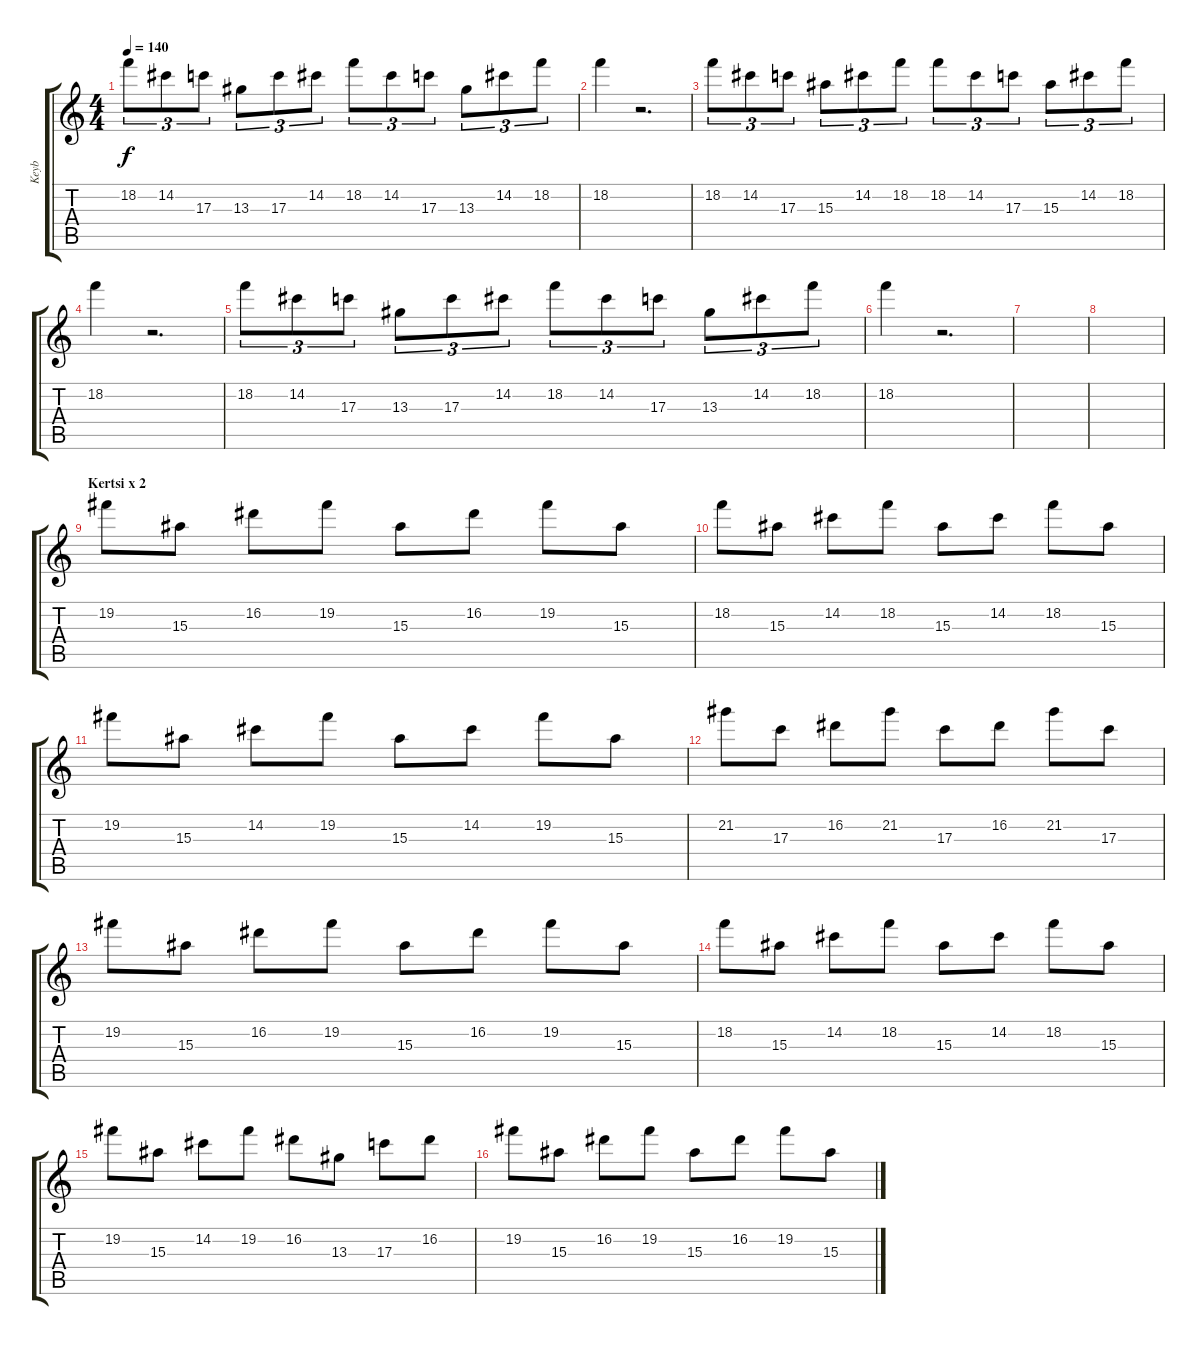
\track ("Keyb" "Keyb") {instrument musicbox}
\staff {score tabs}
\tuning (E5 B4 G4 D4 A3 E3) {hide}
\ts (4 4)
\tempo 140
\clef g2
\ks c
18.2.8{tu (3 2) dy f} 14.2.8{tu (3 2)} 17.3.8{tu (3 2)} 13.3.8{tu (3 2)} 17.3.8{tu (3 2)} 14.2.8{tu (3 2)} 18.2.8{tu (3 2)} 14.2.8{tu (3 2)} 17.3.8{tu (3 2)} 13.3.8{tu (3 2)} 14.2.8{tu (3 2)} 18.2.8{tu (3 2)} |
18.2.4 r.2{d} |
18.2.8{tu (3 2)} 14.2.8{tu (3 2)} 17.3.8{tu (3 2)} 15.3.8{tu (3 2)} 14.2.8{tu (3 2)} 18.2.8{tu (3 2)} 18.2.8{tu (3 2)} 14.2.8{tu (3 2)} 17.3.8{tu (3 2)} 15.3.8{tu (3 2)} 14.2.8{tu (3 2)} 18.2.8{tu (3 2)} |
18.2.4 r.2{d} |
18.2.8{tu (3 2)} 14.2.8{tu (3 2)} 17.3.8{tu (3 2)} 13.3.8{tu (3 2)} 17.3.8{tu (3 2)} 14.2.8{tu (3 2)} 18.2.8{tu (3 2)} 14.2.8{tu (3 2)} 17.3.8{tu (3 2)} 13.3.8{tu (3 2)} 14.2.8{tu (3 2)} 18.2.8{tu (3 2)} |
18.2.4 r.2{d} |
|
|
\section ("" "Kertsi x 2")
19.2.8 15.3.8 16.2.8 19.2.8 15.3.8 16.2.8 19.2.8 15.3.8 |
18.2.8 15.3.8 14.2.8 18.2.8 15.3.8 14.2.8 18.2.8 15.3.8 |
19.2.8 15.3.8 14.2.8 19.2.8 15.3.8 14.2.8 19.2.8 15.3.8 |
21.2.8 17.3.8 16.2.8 21.2.8 17.3.8 16.2.8 21.2.8 17.3.8 |
19.2.8 15.3.8 16.2.8 19.2.8 15.3.8 16.2.8 19.2.8 15.3.8 |
18.2.8 15.3.8 14.2.8 18.2.8 15.3.8 14.2.8 18.2.8 15.3.8 |
19.2.8 15.3.8 14.2.8 19.2.8 16.2.8 13.3.8 17.3.8 16.2.8 |
19.2.8 15.3.8 16.2.8 19.2.8 15.3.8 16.2.8 19.2.8 15.3.8
